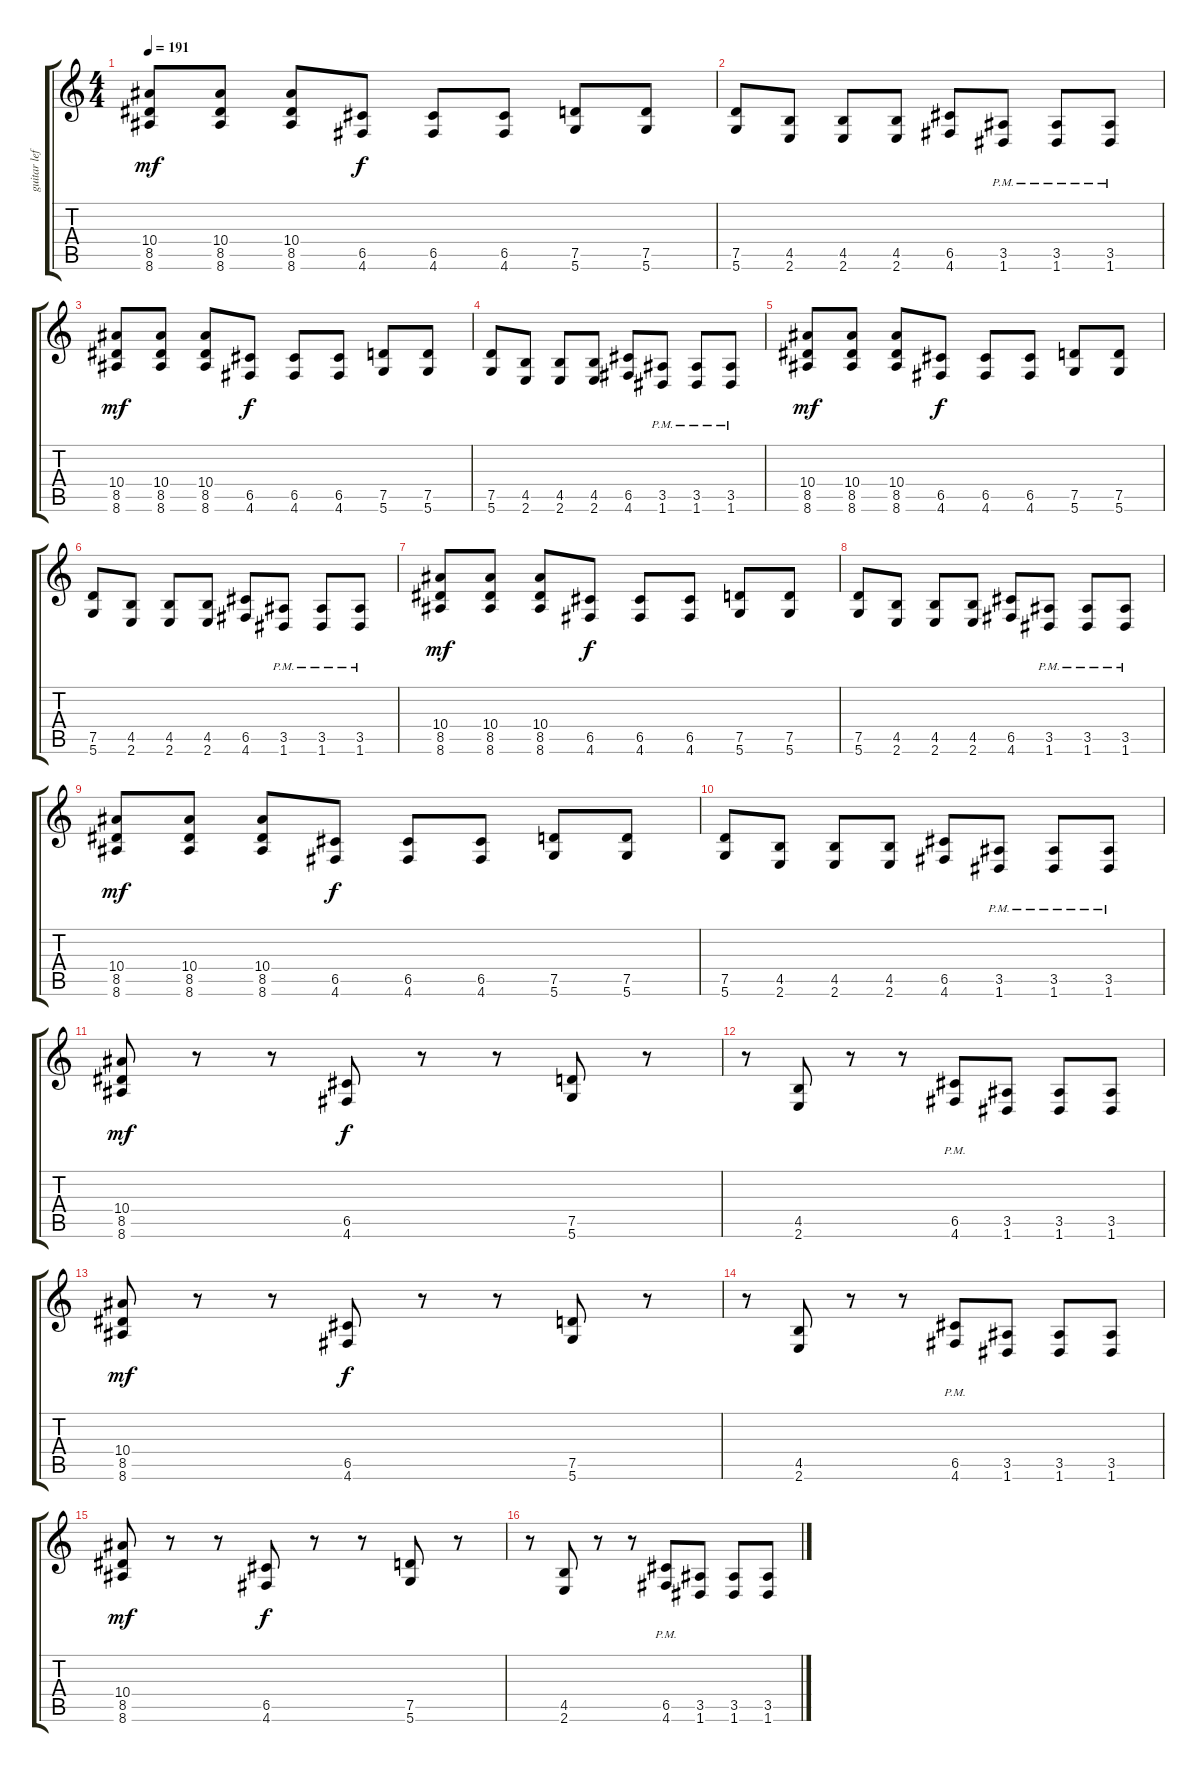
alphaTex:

\track ("guitar left" "guitar lef") {instrument distortionguitar}
\staff {score tabs}
\tuning (D4 A3 F3 C3 G2 D2) {hide}
\ts (4 4)
\tempo 191
\clef g2
\ks c
(10.4 8.5 8.6).8{dy mf} (10.4 8.5 8.6).8 (10.4 8.5 8.6).8 (6.5 4.6).8{dy f} (6.5 4.6).8 (6.5 4.6).8 (7.5 5.6).8 (7.5 5.6).8 |
(7.5 5.6).8 (4.5 2.6).8 (4.5 2.6).8 (4.5 2.6).8 (6.5 4.6).8 (3.5{pm} 1.6{pm}).8 (3.5{pm} 1.6{pm}).8 (3.5{pm} 1.6{pm}).8 |
(10.4 8.5 8.6).8{dy mf} (10.4 8.5 8.6).8 (10.4 8.5 8.6).8 (6.5 4.6).8{dy f} (6.5 4.6).8 (6.5 4.6).8 (7.5 5.6).8 (7.5 5.6).8 |
(7.5 5.6).8 (4.5 2.6).8 (4.5 2.6).8 (4.5 2.6).8 (6.5 4.6).8 (3.5{pm} 1.6{pm}).8 (3.5{pm} 1.6{pm}).8 (3.5{pm} 1.6{pm}).8 |
(10.4 8.5 8.6).8{dy mf} (10.4 8.5 8.6).8 (10.4 8.5 8.6).8 (6.5 4.6).8{dy f} (6.5 4.6).8 (6.5 4.6).8 (7.5 5.6).8 (7.5 5.6).8 |
(7.5 5.6).8 (4.5 2.6).8 (4.5 2.6).8 (4.5 2.6).8 (6.5 4.6).8 (3.5{pm} 1.6{pm}).8 (3.5{pm} 1.6{pm}).8 (3.5{pm} 1.6{pm}).8 |
(10.4 8.5 8.6).8{dy mf} (10.4 8.5 8.6).8 (10.4 8.5 8.6).8 (6.5 4.6).8{dy f} (6.5 4.6).8 (6.5 4.6).8 (7.5 5.6).8 (7.5 5.6).8 |
(7.5 5.6).8 (4.5 2.6).8 (4.5 2.6).8 (4.5 2.6).8 (6.5 4.6).8 (3.5{pm} 1.6{pm}).8 (3.5{pm} 1.6{pm}).8 (3.5{pm} 1.6{pm}).8 |
(10.4 8.5 8.6).8{dy mf} (10.4 8.5 8.6).8 (10.4 8.5 8.6).8 (6.5 4.6).8{dy f} (6.5 4.6).8 (6.5 4.6).8 (7.5 5.6).8 (7.5 5.6).8 |
(7.5 5.6).8 (4.5 2.6).8 (4.5 2.6).8 (4.5 2.6).8 (6.5 4.6).8 (3.5{pm} 1.6{pm}).8 (3.5{pm} 1.6{pm}).8 (3.5{pm} 1.6{pm}).8 |
(10.4 8.5 8.6).8{dy mf} r.8 r.8 (6.5 4.6).8{dy f} r.8 r.8 (7.5 5.6).8 r.8 |
r.8 (4.5 2.6).8 r.8 r.8 (6.5{pm} 4.6{pm}).8 (3.5 1.6).8 (3.5 1.6).8 (3.5 1.6).8 |
(10.4 8.5 8.6).8{dy mf} r.8 r.8 (6.5 4.6).8{dy f} r.8 r.8 (7.5 5.6).8 r.8 |
r.8 (4.5 2.6).8 r.8 r.8 (6.5{pm} 4.6{pm}).8 (3.5 1.6).8 (3.5 1.6).8 (3.5 1.6).8 |
(10.4 8.5 8.6).8{dy mf} r.8 r.8 (6.5 4.6).8{dy f} r.8 r.8 (7.5 5.6).8 r.8 |
r.8 (4.5 2.6).8 r.8 r.8 (6.5{pm} 4.6{pm}).8 (3.5 1.6).8 (3.5 1.6).8 (3.5 1.6).8
